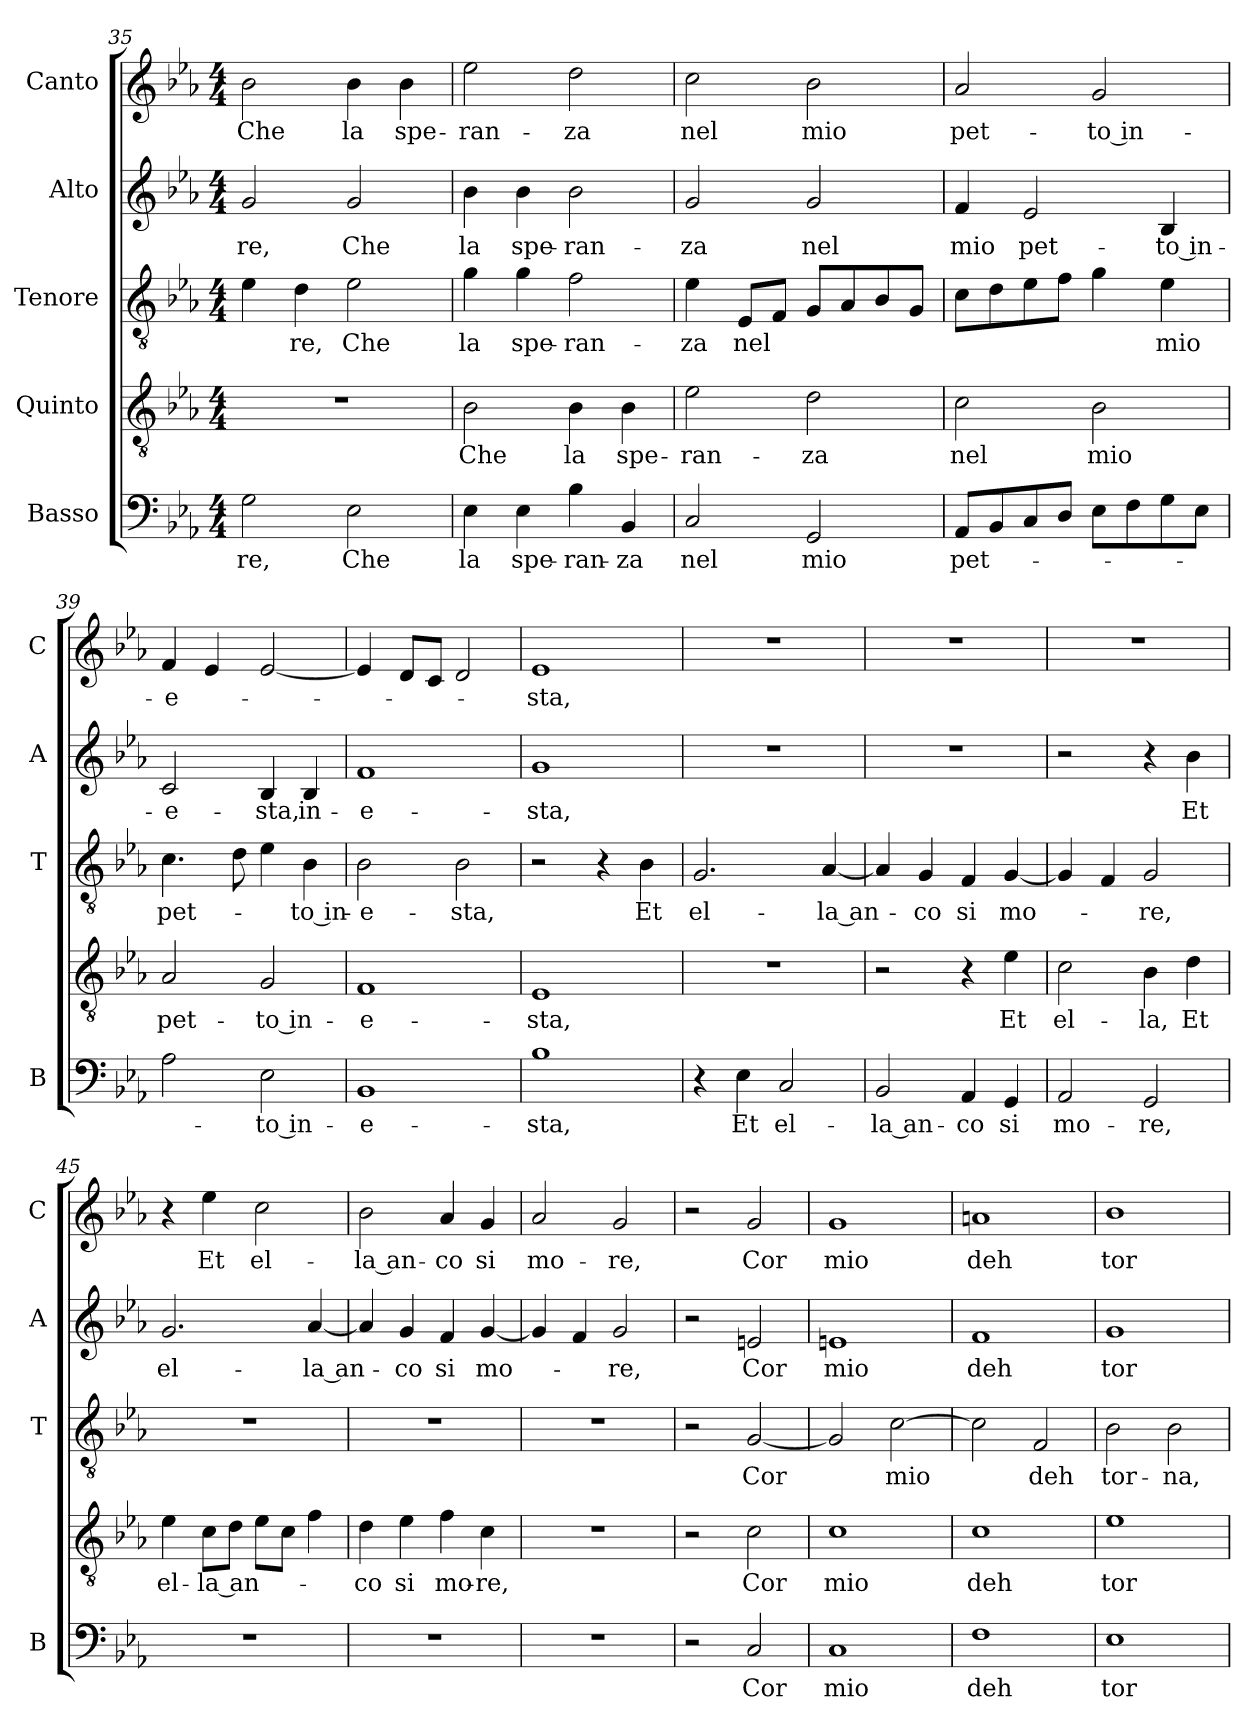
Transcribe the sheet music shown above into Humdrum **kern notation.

**kern	**text	**kern	**text	**kern	**text	**kern	**text	**kern	**text
*part5	*part5	*part4	*part4	*part3	*part3	*part2	*part2	*part1	*part1
*staff5	*staff5	*staff4	*staff4	*staff3	*staff3	*staff2	*staff2	*staff1	*staff1
*I"Basso	*	*I"Quinto	*	*I"Tenore	*	*I"Alto	*	*I"Canto	*
*I'B	*	*	*	*I'T	*	*I'A	*	*I'C	*
*clefF4	*	*clefGv2	*	*clefGv2	*	*clefG2	*	*clefG2	*
*k[b-e-a-]	*	*k[b-e-a-]	*	*k[b-e-a-]	*	*k[b-e-a-]	*	*k[b-e-a-]	*
*E-:	*	*E-:	*	*E-:	*	*E-:	*	*E-:	*
*M4/4	*	*M4/4	*	*M4/4	*	*M4/4	*	*M4/4	*
=35	=35	=35	=35	=35	=35	=35	=35	=35	=35
!	!LO:LY:b	!	!	!	!	!	!LO:LY:b	!	!LO:LY:b
2G\	-re,	1r	.	4e-\	.	2g/	-re,	2b-\	Che
!	!	!	!	!	!LO:LY:b	!	!	!	!
.	.	.	.	4d\	-re,	.	.	.	.
!	!LO:LY:b	!	!	!	!LO:LY:b	!	!LO:LY:b	!	!LO:LY:b
2E-\	Che	.	.	2e-\	Che	2g/	Che	4b-\	la
!	!	!	!	!	!	!	!	!	!LO:LY:b
.	.	.	.	.	.	.	.	4b-\	spe-
=36	=36	=36	=36	=36	=36	=36	=36	=36	=36
!	!LO:LY:b	!	!LO:LY:b	!	!LO:LY:b	!	!LO:LY:b	!	!LO:LY:b
4E-\	la	2B-\	Che	4g\	la	4b-\	la	2ee-\	-ran-
!	!LO:LY:b	!	!	!	!LO:LY:b	!	!LO:LY:b	!	!
4E-\	spe-	.	.	4g\	spe-	4b-\	spe-	.	.
!	!LO:LY:b	!	!LO:LY:b	!	!LO:LY:b	!	!LO:LY:b	!	!LO:LY:b
4B-\	-ran-	4B-\	la	2f\	-ran-	2b-\	-ran-	2dd\	-za
!	!LO:LY:b	!	!LO:LY:b	!	!	!	!	!	!
4BB-/	-za	4B-\	spe-	.	.	.	.	.	.
!!LO:PB:g=z
=37	=37	=37	=37	=37	=37	=37	=37	=37	=37
!	!LO:LY:b	!	!LO:LY:b	!	!LO:LY:b	!	!LO:LY:b	!	!LO:LY:b
2C/	nel	2e-\	-ran-	4e-\	-za	2g/	-za	2cc\	nel
!	!	!	!	!	!LO:LY:b	!	!	!	!
.	.	.	.	8E-/L	nel	.	.	.	.
.	.	.	.	8F/J	.	.	.	.	.
!	!LO:LY:b	!	!LO:LY:b	!	!	!	!LO:LY:b	!	!LO:LY:b
2GG/	mio	2d\	-za	8G/L	.	2g/	nel	2b-\	mio
.	.	.	.	8A-/	.	.	.	.	.
.	.	.	.	8B-/	.	.	.	.	.
.	.	.	.	8G/J	.	.	.	.	.
=38	=38	=38	=38	=38	=38	=38	=38	=38	=38
!	!LO:LY:b	!	!LO:LY:b	!	!	!	!LO:LY:b	!	!LO:LY:b
8AA-/L	pet-	2c\	nel	8c\L	.	4f/	mio	2a-/	pet-
8BB-/	.	.	.	8d\	.	.	.	.	.
!	!	!	!	!	!	!	!LO:LY:b	!	!
8C/	.	.	.	8e-\	.	2e-/	pet-	.	.
8D/J	.	.	.	8f\J	.	.	.	.	.
!	!	!	!LO:LY:b	!	!	!	!	!	!LO:LY:b
8E-\L	.	2B-\	mio	4g\	.	.	.	2g/	-to in-
8F\	.	.	.	.	.	.	.	.	.
!	!	!	!	!	!LO:LY:b	!	!LO:LY:b	!	!
8G\	.	.	.	4e-\	mio	4B-/	-to in-	.	.
8E-\J	.	.	.	.	.	.	.	.	.
=39	=39	=39	=39	=39	=39	=39	=39	=39	=39
!	!	!	!LO:LY:b	!	!LO:LY:b	!	!LO:LY:b	!	!LO:LY:b
2A-\	.	2A-/	pet-	4.c\	pet-	2c/	-e-	4f/	-e-
.	.	.	.	.	.	.	.	4e-/	.
.	.	.	.	8d\	.	.	.	.	.
!	!LO:LY:b	!	!LO:LY:b	!	!	!	!LO:LY:b	!	!
2E-\	-to in-	2G/	-to in-	4e-\	.	4B-/	-sta,	[2e-/	.
!	!	!	!	!	!LO:LY:b	!	!LO:LY:b	!	!
.	.	.	.	4B-\	-to in-	4B-/	in-	.	.
=40	=40	=40	=40	=40	=40	=40	=40	=40	=40
!	!LO:LY:b	!	!LO:LY:b	!	!LO:LY:b	!	!LO:LY:b	!	!
1BB-	-e-	1F	-e-	2B-\	-e-	1f	-e-	4e-/]	.
.	.	.	.	.	.	.	.	8d/L	.
.	.	.	.	.	.	.	.	8c/J	.
!	!	!	!	!	!LO:LY:b	!	!	!	!
.	.	.	.	2B-\	-sta,	.	.	2d/	.
=41	=41	=41	=41	=41	=41	=41	=41	=41	=41
!	!LO:LY:b	!	!LO:LY:b	!	!	!	!LO:LY:b	!	!LO:LY:b
1B-	-sta,	1E-	-sta,	2r	.	1g	-sta,	1e-	-sta,
.	.	.	.	4r	.	.	.	.	.
!	!	!	!	!	!LO:LY:b	!	!	!	!
.	.	.	.	4B-\	Et	.	.	.	.
=42	=42	=42	=42	=42	=42	=42	=42	=42	=42
!	!	!	!	!	!LO:LY:b	!	!	!	!
4r	.	1r	.	2.G/	el-	1r	.	1r	.
!	!LO:LY:b	!	!	!	!	!	!	!	!
4E-\	Et	.	.	.	.	.	.	.	.
!	!LO:LY:b	!	!	!	!	!	!	!	!
2C/	el-	.	.	.	.	.	.	.	.
!	!	!	!	!	!LO:LY:b	!	!	!	!
.	.	.	.	[4A-/	-la an-	.	.	.	.
=43	=43	=43	=43	=43	=43	=43	=43	=43	=43
!	!LO:LY:b	!	!	!	!	!	!	!	!
2BB-/	-la an-	2r	.	4A-/]	.	1r	.	1r	.
!	!	!	!	!	!LO:LY:b	!	!	!	!
.	.	.	.	4G/	-co	.	.	.	.
!	!LO:LY:b	!	!	!	!LO:LY:b	!	!	!	!
4AA-/	-co	4r	.	4F/	si	.	.	.	.
!	!LO:LY:b	!	!LO:LY:b	!	!LO:LY:b	!	!	!	!
4GG/	si	4e-\	Et	[4G/	mo-	.	.	.	.
!!LO:LB:g=z
=44	=44	=44	=44	=44	=44	=44	=44	=44	=44
!	!LO:LY:b	!	!LO:LY:b	!	!	!	!	!	!
2AA-/	mo-	2c\	el-	4G/]	.	2r	.	1r	.
.	.	.	.	4F/	.	.	.	.	.
!	!LO:LY:b	!	!LO:LY:b	!	!LO:LY:b	!	!	!	!
2GG/	-re,	4B-\	-la,	2G/	-re,	4r	.	.	.
!	!	!	!LO:LY:b	!	!	!	!LO:LY:b	!	!
.	.	4d\	Et	.	.	4b-\	Et	.	.
=45	=45	=45	=45	=45	=45	=45	=45	=45	=45
!	!	!	!LO:LY:b	!	!	!	!LO:LY:b	!	!
1r	.	4e-\	el-	1r	.	2.g/	el-	4r	.
!	!	!	!LO:LY:b	!	!	!	!	!	!LO:LY:b
.	.	8c\L	-la an-	.	.	.	.	4ee-\	Et
.	.	8d\J	.	.	.	.	.	.	.
!	!	!	!	!	!	!	!	!	!LO:LY:b
.	.	8e-\L	.	.	.	.	.	2cc\	el-
.	.	8c\J	.	.	.	.	.	.	.
!	!	!	!	!	!	!	!LO:LY:b	!	!
.	.	4f\	.	.	.	[4a-/	-la an-	.	.
=46	=46	=46	=46	=46	=46	=46	=46	=46	=46
!	!	!	!LO:LY:b	!	!	!	!	!	!LO:LY:b
1r	.	4d\	-co	1r	.	4a-/]	.	2b-\	-la an-
!	!	!	!LO:LY:b	!	!	!	!LO:LY:b	!	!
.	.	4e-\	si	.	.	4g/	-co	.	.
!	!	!	!LO:LY:b	!	!	!	!LO:LY:b	!	!LO:LY:b
.	.	4f\	mo-	.	.	4f/	si	4a-/	-co
!	!	!	!LO:LY:b	!	!	!	!LO:LY:b	!	!LO:LY:b
.	.	4c\	-re,	.	.	[4g/	mo-	4g/	si
=47	=47	=47	=47	=47	=47	=47	=47	=47	=47
!	!	!	!	!	!	!	!	!	!LO:LY:b
1r	.	1r	.	1r	.	4g/]	.	2a-/	mo-
.	.	.	.	.	.	4f/	.	.	.
!	!	!	!	!	!	!	!LO:LY:b	!	!LO:LY:b
.	.	.	.	.	.	2g/	-re,	2g/	-re,
=48	=48	=48	=48	=48	=48	=48	=48	=48	=48
2r	.	2r	.	2r	.	2r	.	2r	.
!	!LO:LY:b	!	!LO:LY:b	!	!LO:LY:b	!	!LO:LY:b	!	!LO:LY:b
2C/	Cor	2c\	Cor	[2G/	Cor	2en/	Cor	2g/	Cor
=49	=49	=49	=49	=49	=49	=49	=49	=49	=49
!	!LO:LY:b	!	!LO:LY:b	!	!	!	!LO:LY:b	!	!LO:LY:b
1C	mio	1c	mio	2G/]	.	1en	mio	1g	mio
!	!	!	!	!	!LO:LY:b	!	!	!	!
.	.	.	.	[2c\	mio	.	.	.	.
=50	=50	=50	=50	=50	=50	=50	=50	=50	=50
!	!LO:LY:b	!	!LO:LY:b	!	!	!	!LO:LY:b	!	!LO:LY:b
1F	deh	1c	deh	2c\]	.	1f	deh	1an	deh
!	!	!	!	!	!LO:LY:b	!	!	!	!
.	.	.	.	2F/	deh	.	.	.	.
=51	=51	=51	=51	=51	=51	=51	=51	=51	=51
!	!LO:LY:b	!	!LO:LY:b	!	!LO:LY:b	!	!LO:LY:b	!	!LO:LY:b
1E-	tor-	1e-	tor-	2B-\	tor-	1g	tor-	1b-	tor-
!	!	!	!	!	!LO:LY:b	!	!	!	!
.	.	.	.	2B-\	-na,	.	.	.	.
=	=	=	=	=	=	=	=	=	=
*-	*-	*-	*-	*-	*-	*-	*-	*-	*-
